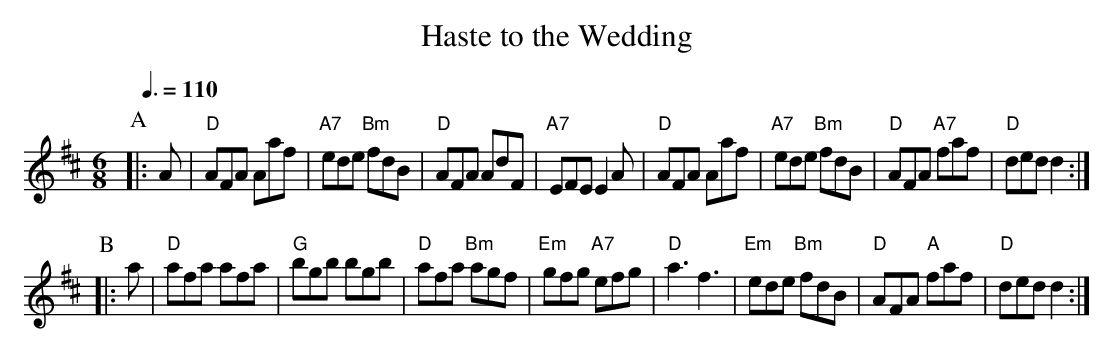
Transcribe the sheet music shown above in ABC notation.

X:1
T:Haste to the Wedding
Q:3/8=110
M:6/8
K:D
P:A
|:A | "D"AFA Aaf | "A7"ede "Bm"fdB | "D"AFA AdF | "A7"EFE E2 A |\
"D"AFA Aaf | "A7"ede "Bm"fdB | "D"AFA "A7"faf | "D"ded d2 :|
P:B
|: a | "D"afa afa | "G"bgb bgb | "D"afa "Bm"agf | "Em"gfg "A7"efg |\
"D"a3 f3 | "Em"ede "Bm"fdB | "D"AFA "A"faf | "D"ded d2 :|
